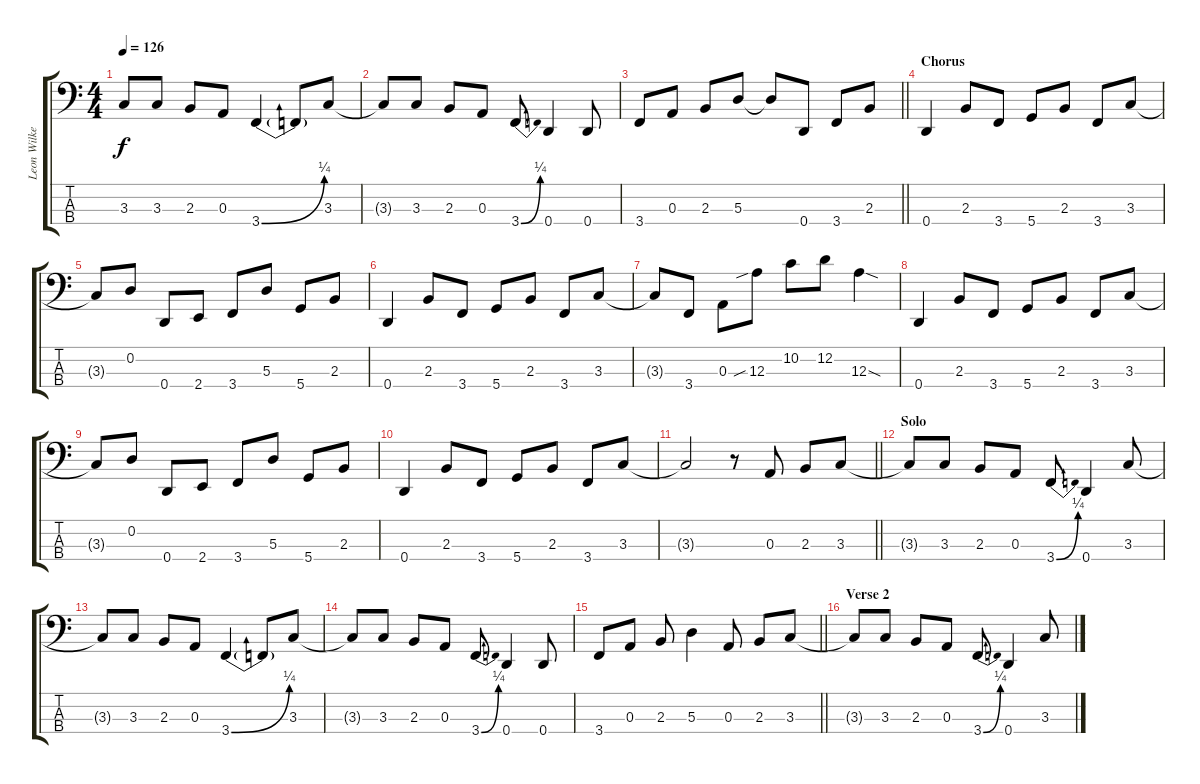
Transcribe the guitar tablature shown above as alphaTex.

\track ("Leon Wilkeson - Bass Guitar" "Leon Wilke") {instrument electricbasspick}
\staff {score tabs}
\tuning (G2 D2 A1 D1) {hide}
\ts (4 4)
\tempo 126
\clef f4
\ks c
3.3{t}.8{dy f} 3.3.8 2.3.8 0.3.8 3.4{be (bend 0 0 60 1)}.4 3.4{t}.8 3.3.8 |
3.3{t}.8 3.3.8 2.3.8 0.3.8 3.4{be (bend 0 0 60 1)}.8 0.4.4 0.4.8 |
\barLineRight lightlight
3.4.8 0.3.8 2.3.8 5.3.8 5.3{t}.8 0.4.8 3.4.8 2.3.8 |
\section ("" "Chorus")
0.4.4 2.3.8 3.4.8 5.4.8 2.3.8 3.4.8 3.3.8 |
3.3{t}.8 0.2.8 0.4.8 2.4.8 3.4.8 5.3.8 5.4.8 2.3.8 |
0.4.4 2.3.8 3.4.8 5.4.8 2.3.8 3.4.8 3.3.8 |
3.3{t}.8 3.4.8 0.3.8 12.3{sib}.8 10.2.8 12.2.8 12.3{sod}.4 |
0.4.4 2.3.8 3.4.8 5.4.8 2.3.8 3.4.8 3.3.8 |
3.3{t}.8 0.2.8 0.4.8 2.4.8 3.4.8 5.3.8 5.4.8 2.3.8 |
0.4.4 2.3.8 3.4.8 5.4.8 2.3.8 3.4.8 3.3.8 |
\barLineRight lightlight
3.3{t}.2 r.8 0.3.8 2.3.8 3.3.8 |
\section ("" "Solo")
3.3{t}.8 3.3.8 2.3.8 0.3.8 3.4{be (bend 0 0 60 1)}.8 0.4.4 3.3.8 |
3.3{t}.8 3.3.8 2.3.8 0.3.8 3.4{be (bend 0 0 60 1)}.4 3.4{t}.8 3.3.8 |
3.3{t}.8 3.3.8 2.3.8 0.3.8 3.4{be (bend 0 0 60 1)}.8 0.4.4 0.4.8 |
\barLineRight lightlight
3.4.8 0.3.8 2.3.8 5.3.4 0.3.8 2.3.8 3.3.8 |
\section ("" "Verse 2")
3.3{t}.8 3.3.8 2.3.8 0.3.8 3.4{be (bend 0 0 60 1)}.8 0.4.4 3.3.8
